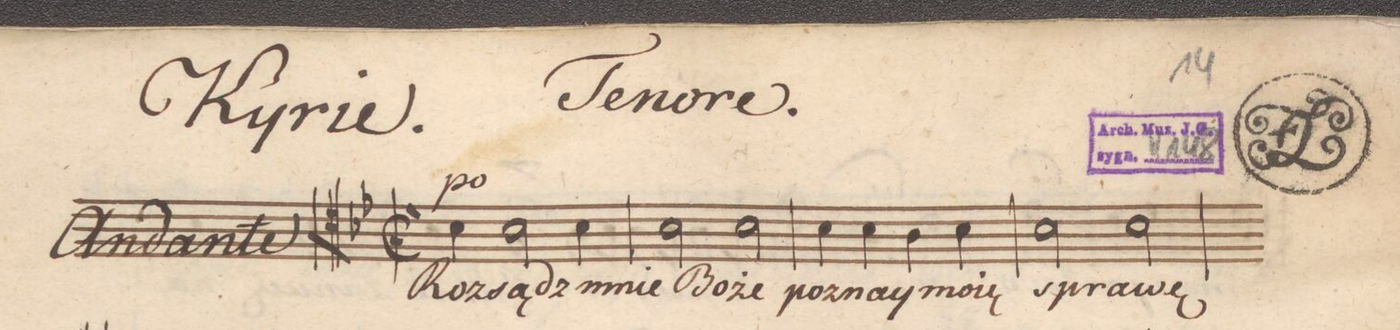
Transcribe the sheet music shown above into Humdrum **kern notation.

**kern	**text	**dynam
*I"Tenore.	*	*
*clefC4	*	*
*k[b-e-]	*	*
*met(C.|)	*	*
*M2/2	*	*
4B-\	Roz-	p
*2\right	*	*
2B-\	-sądz	.
4B-\	mnie	.
=2	=2	=2
2B-\	Bo-	.
2B-\	-że	.
=3	=3	=3
4B-\	po-	.
4B-\	-znay	.
4A\	mo-	.
4B-\	-ię	.
=4	=4	=4
2B-\	spra-	.
2B-\	-wę	.
=5	=5	=5
*-	*-	*-
